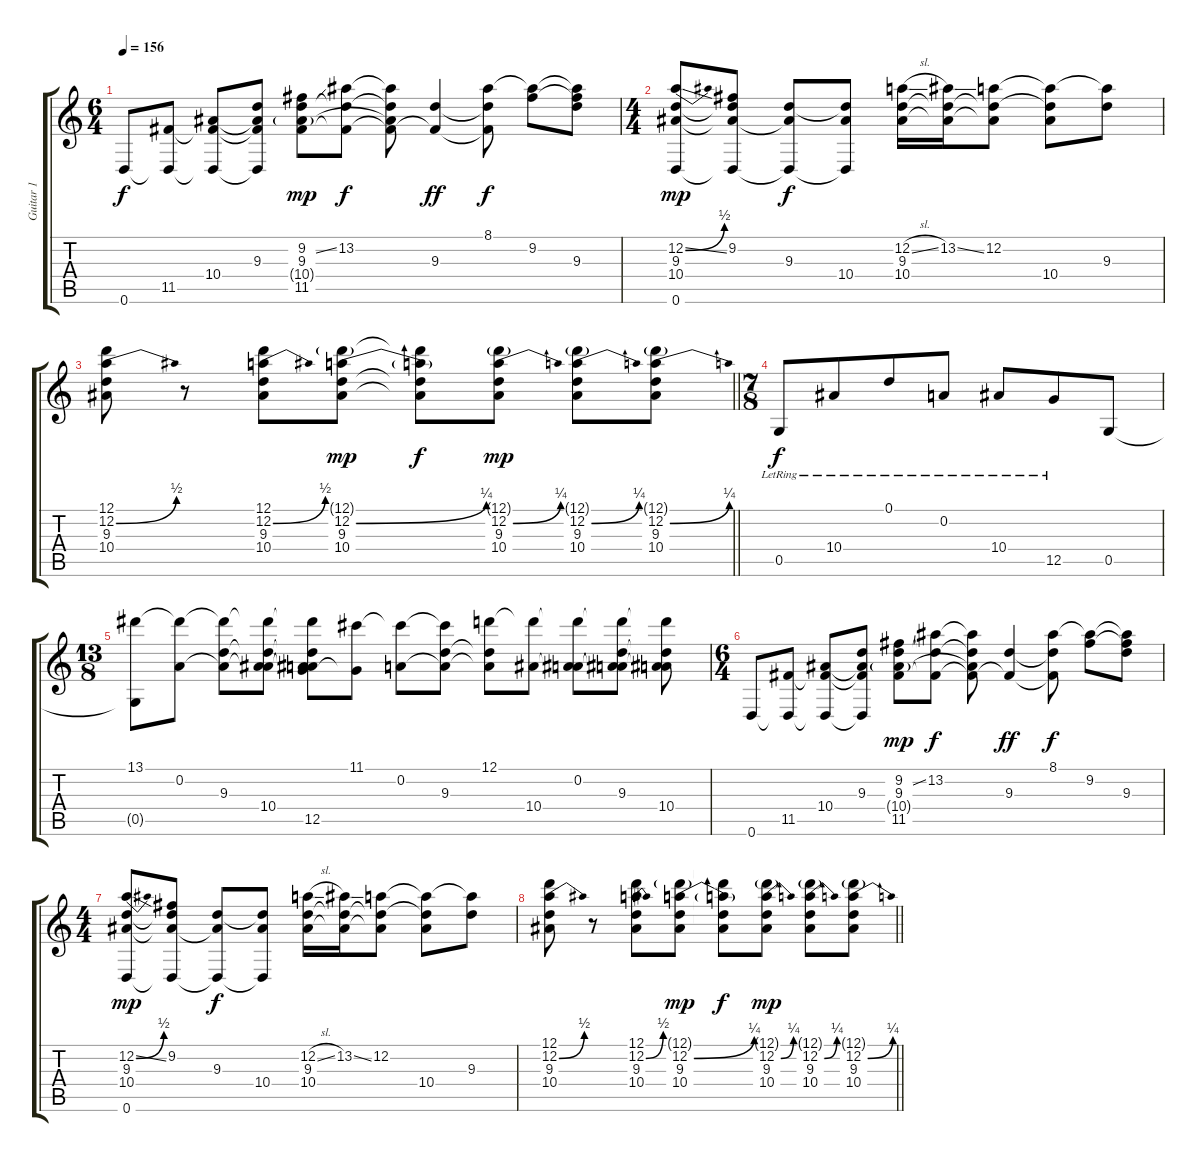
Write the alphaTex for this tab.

\track ("Guitar 1" "Guitar 1") {instrument distortionguitar}
\staff {score tabs}
\tuning (D4 A3 F3 C3 G2 D2) {hide}
\ts (6 4)
\tempo 156
\clef g2
\ks c
0.6.8{dy f} (11.5 0.6{t}).8 (10.4 11.5{t} 0.6{t}).8 (9.3 10.4{t} 11.5{t} 0.6{t}).8 (9.2{ss} 9.3 10.4{g} 11.5).8{dy mp} (13.2 9.3{t} 11.5{t}).8{dy f} (13.2{t} 9.3{t} 10.4{t} 11.5{t}).8 (9.3 11.5{t}).4{dy ff} (8.1 9.3{t} 11.5{t}).8{dy f} (8.1{t} 9.2).8 (8.1{t} 9.2{t} 9.3).8 |
\ts (4 4)
(12.2{be (bend 0 0 60 2) ss} 9.3 10.4 0.6).8{dy mp} (9.2 9.3{t} 10.4{t} 0.6{t}).8 (9.3 10.4{t} 0.6{t}).8{dy f} (9.3{t} 10.4 0.6{t}).8 (12.2{sl} 9.3 10.4).16 (13.2{ss} 9.3{t} 10.4{t}).16 (12.2 9.3{t} 10.4{t}).8 (12.2{t} 9.3{t} 10.4).8 (12.2{t} 9.3).8 |
\barLineRight lightlight
(12.1 12.2{be (bend 0 0 60 2)} 9.3 10.4).8 r.8 (12.1 12.2{be (bend 0 0 60 2)} 9.3 10.4).8 (12.1{g} 12.2{be (bend 0 0 60 1)} 9.3 10.4).8{dy mp} (12.1{t} 12.2{t} 9.3{t} 10.4{t}).8{dy f} (12.1{g} 12.2{be (bend 0 0 60 1)} 9.3 10.4).8{dy mp} (12.1{g} 12.2{be (bend 0 0 60 1)} 9.3 10.4).8 (12.1{g} 12.2{be (bend 0 0 60 1)} 9.3 10.4).8 |
\ts (7 8)
\section ("" "")
0.5{lr}.8{dy f} 10.4{lr}.8 0.1{lr}.8 0.2{lr}.8 10.4{lr}.8 12.5{lr}.8 0.5.8 |
\ts (13 8)
(13.1 0.5{t}).8 (13.1{t} 0.2).8 (13.1{t} 0.2{t} 9.3).8 (13.1{t} 0.2{t} 9.3{t} 10.4).8 (13.1{t} 0.2{t} 9.3{t} 10.4{t} 12.5).8 (11.1 12.5{t}).8 (11.1{t} 0.2).8 (11.1{t} 0.2{t} 9.3).8 (12.1 0.2{t} 9.3{t}).8 (12.1{t} 10.4).8 (12.1{t} 0.2 10.4{t}).8 (12.1{t} 0.2{t} 9.3 10.4{t}).8 (12.1{t} 0.2{t} 9.3{t} 10.4).8 |
\ts (6 4)
0.6.8 (11.5 0.6{t}).8 (10.4 11.5{t} 0.6{t}).8 (9.3 10.4{t} 11.5{t} 0.6{t}).8 (9.2{ss} 9.3 10.4{g} 11.5).8{dy mp} (13.2 9.3{t} 11.5{t}).8{dy f} (13.2{t} 9.3{t} 10.4{t} 11.5{t}).8 (9.3 11.5{t}).4{dy ff} (8.1 9.3{t} 11.5{t}).8{dy f} (8.1{t} 9.2).8 (8.1{t} 9.2{t} 9.3).8 |
\ts (4 4)
(12.2{be (bend 0 0 60 2) ss} 9.3 10.4 0.6).8{dy mp} (9.2 9.3{t} 10.4{t} 0.6{t}).8 (9.3 10.4{t} 0.6{t}).8{dy f} (9.3{t} 10.4 0.6{t}).8 (12.2{sl} 9.3 10.4).16 (13.2{ss} 9.3{t} 10.4{t}).16 (12.2 9.3{t} 10.4{t}).8 (12.2{t} 9.3{t} 10.4).8 (12.2{t} 9.3).8 |
\barLineRight lightlight
(12.1 12.2{be (bend 0 0 60 2)} 9.3 10.4).8 r.8 (12.1 12.2{be (bend 0 0 60 2)} 9.3 10.4).8 (12.1{g} 12.2{be (bend 0 0 60 1)} 9.3 10.4).8{dy mp} (12.1{t} 12.2{t} 9.3{t} 10.4{t}).8{dy f} (12.1{g} 12.2{be (bend 0 0 60 1)} 9.3 10.4).8{dy mp} (12.1{g} 12.2{be (bend 0 0 60 1)} 9.3 10.4).8 (12.1{g} 12.2{be (bend 0 0 60 1)} 9.3 10.4).8
